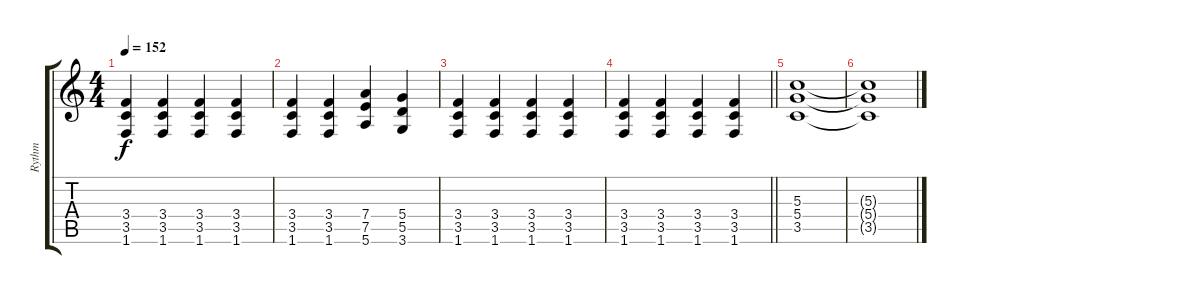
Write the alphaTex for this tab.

\track ("Rythm" "Rythm") {instrument overdrivenguitar}
\staff {score tabs}
\tuning (E4 B3 G3 D3 A2 E2) {hide}
\ts (4 4)
\tempo 152
\clef g2
\ks c
(3.4 3.5 1.6).4{dy f} (3.4 3.5 1.6).4 (3.4 3.5 1.6).4 (3.4 3.5 1.6).4 |
(3.4 3.5 1.6).4 (3.4 3.5 1.6).4 (7.4 7.5 5.6).4 (5.4 5.5 3.6).4 |
(3.4 3.5 1.6).4 (3.4 3.5 1.6).4 (3.4 3.5 1.6).4 (3.4 3.5 1.6).4 |
\barLineRight lightlight
(3.4 3.5 1.6).4 (3.4 3.5 1.6).4 (3.4 3.5 1.6).4 (3.4 3.5 1.6).4 |
(5.3 5.4 3.5).1 |
(5.3{t} 5.4{t} 3.5{t}).1
